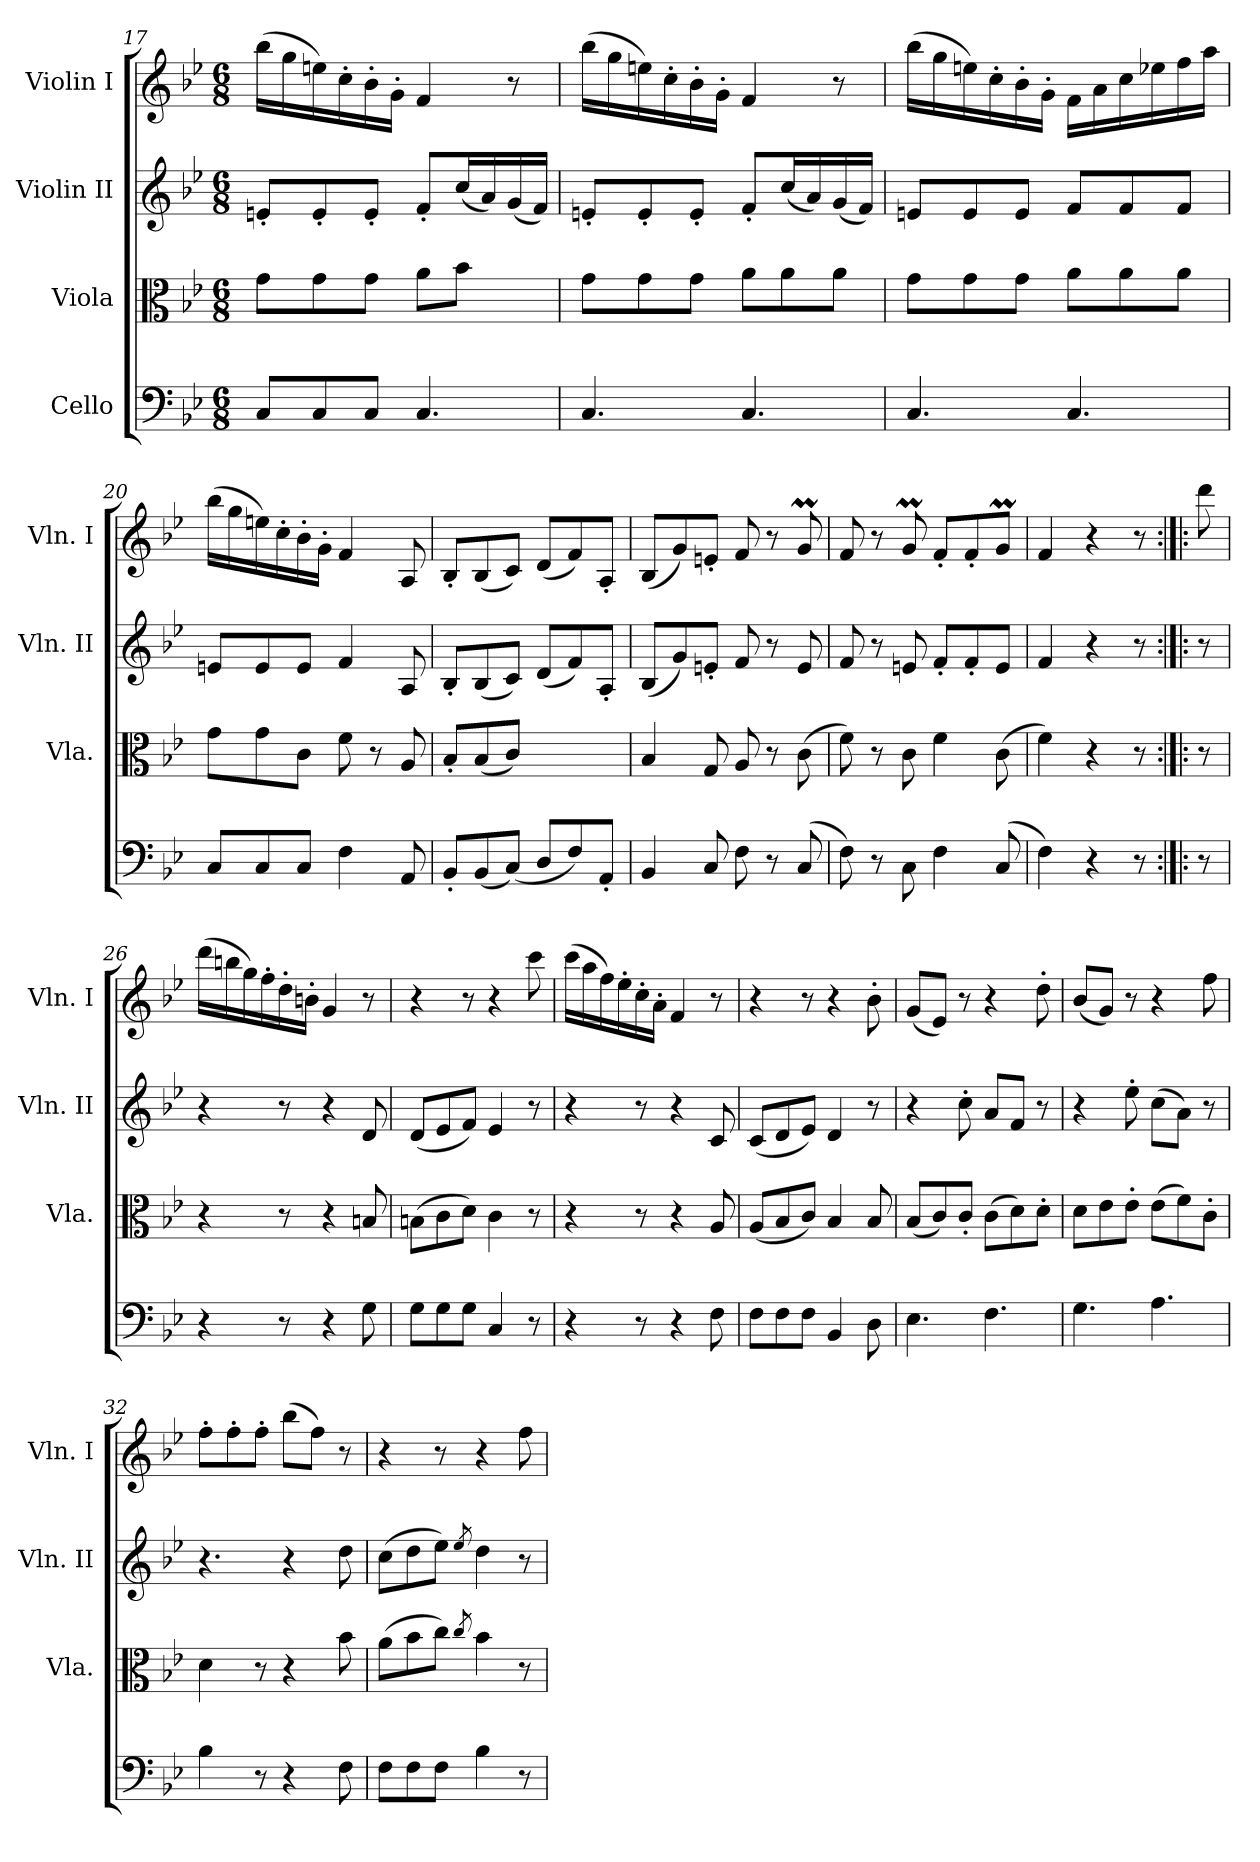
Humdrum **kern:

**kern	**kern	**kern	**kern
*part4	*part3	*part2	*part1
*staff4	*staff3	*staff2	*staff1
*I"Cello	*I"Viola	*I"Violin II	*I"Violin I
*	*I'Vla.	*I'Vln. II	*I'Vln. I
*clefF4	*clefC3	*clefG2	*clefG2
*k[b-e-]	*k[b-e-]	*k[b-e-]	*k[b-e-]
*B-:	*B-:	*B-:	*B-:
*M6/8	*M6/8	*M6/8	*M6/8
=17	=17	=17	=17
8C/L	8g\L	8en'</L	(>16bb-\LL
.	.	.	16gg\
8C/	8g\	8e'</	16een\)
.	.	.	16cc'>\
8C/J	8g\J	8e'</J	16b-'>\
.	.	.	16g'>\JJ
4.C/	8a\L	8f'</L	4f/
.	8b-\J	(<16cc/L	.
.	.	16a/)	.
.	8ryy	(<16g/	8r
.	.	16f/JJ)	.
!!LO:LB:g=z
=18	=18	=18	=18
4.C/	8g\L	8en'</L	(>16bb-\LL
.	.	.	16gg\
.	8g\	8e'</	16een\)
.	.	.	16cc'>\
.	8g\J	8e'</J	16b-'>\
.	.	.	16g'>\JJ
4.C/	8a\L	8f'</L	4f/
.	8a\	(<16cc/L	.
.	.	16a/)	.
.	8a\J	(<16g/	8r
.	.	16f/JJ)	.
=19	=19	=19	=19
4.C/	8g\L	8en/L	(>16bb-\LL
.	.	.	16gg\
.	8g\	8e/	16een\)
.	.	.	16cc'>\
.	8g\J	8e/J	16b-'>\
.	.	.	16g'>\JJ
4.C/	8a\L	8f/L	16f\LL
.	.	.	16a\
.	8a\	8f/	16cc\
.	.	.	16ee-X\
.	8a\J	8f/J	16ff\
.	.	.	16aa\JJ
=20	=20	=20	=20
8C/L	8g\L	8en/L	(>16bb-\LL
.	.	.	16gg\
8C/	8g\	8e/	16een\)
.	.	.	16cc'>\
8C/J	8c\J	8e/J	16b-'>\
.	.	.	16g'>\JJ
4F\	8f\	4f/	4f/
.	8r	.	.
8AA/	8A/	8A/	8A/
=21	=21	=21	=21
8BB-'</L	8B-'</L	8B-'</L	8B-'</L
(<8BB-/	(<8B-/	(<8B-/	(<8B-/
(<8C/J)	8c/J)	8c/J)	8c/J)
8D/L	4.ryy	(<8d/L	(<8d/L
8F/)	.	8f/)	8f/)
8AA'</J	.	8A'</J	8A'</J
=22	=22	=22	=22
4BB-/	4B-/	(<8B-/L	(<8B-/L
.	.	8g/)	8g/)
8C/	8G/	8en'</J	8en'</J
8F\	8A/	8f/	8f/
8r	8r	8r	8r
(8C/	(>8c\	8e/	8gM/
=23	=23	=23	=23
8F\)	8f\)	8f/	8f/
8r	8r	8r	8r
8C\	8c\	8en/	8gM/
4F\	4f\	8f'</L	8f'</L
.	.	8f'</	8f'</
(>8C/	(>8c\	8e/J	8gM/J
!!LO:LB:g=z
=24	=24	=24	=24
4F\)	4f\)	4f/	4f/
4r	4r	4r	4r
8r	8r	8r	8r
=25:|!|:	=25:|!|:	=25:|!|:	=25:|!|:
8r	8r	8r	8ddd\
=26	=26	=26	=26
4r	4r	4r	(>16ddd\LL
.	.	.	16bbn\
.	.	.	16gg\)
.	.	.	16ff'>\
8r	8r	8r	16dd'>\
.	.	.	16bn'>\JJ
4r	4r	4r	4g/
8G\	8Bn/	8d/	8r
=27	=27	=27	=27
8G\L	(>8Bn\L	(<8d/L	4r
8G\	8c\	8e-/	.
8G\J	8d\J)	8f/J)	8r
4C/	4c\	4e-/	4r
8r	8r	8r	8ccc\
=28	=28	=28	=28
4r	4r	4r	(>16ccc\LL
.	.	.	16aa\
.	.	.	16ff\)
.	.	.	16ee-'>\
8r	8r	8r	16cc'>\
.	.	.	16a'>\JJ
4r	4r	4r	4f/
8F\	8A/	8c/	8r
=29	=29	=29	=29
8F\L	(<8A/L	(<8c/L	4r
8F\	8B-/	8d/	.
8F\J	8c/J)	8e-/J)	8r
4BB-/	4B-/	4d/	4r
8D\	8B-/	8r	8b-'>\
!!LO:LB:g=z
=30	=30	=30	=30
4.E-\	(<8B-/L	4r	(<8g/L
.	8c/)	.	8e-/J)
.	8c'</J	8cc'>\	8r
4.F\	(>8c\L	8a/L	4r
.	8d\)	8f/J	.
.	8d'>\J	8r	8dd'>\
=31	=31	=31	=31
4.G\	8d\L	4r	(<8b-/L
.	8e-\	.	8g/J)
.	8e-'>\J	8ee-'>\	8r
4.A\	(>8e-\L	(>8cc\L	4r
.	8f\)	8a\J)	.
.	8c'>\J	8r	8ff\
=32	=32	=32	=32
4B-\	4d\	4.r	8ff'>\L
.	.	.	8ff'>\
8r	8r	.	8ff'>\J
4r	4r	4r	(8bb-\L
.	.	.	8ff\J)
8F\	8b-\	8dd\	8r
=33	=33	=33	=33
8F\L	(>8a\L	(>8cc\L	4r
8F\	8b-\	8dd\	.
8F\J	8cc\J)	8ee-\J)	8r
.	8qcc/	8qee-/	.
4B-\	4b-\	4dd\	4r
8r	8r	8r	8ff\
=	=	=	=
*-	*-	*-	*-
